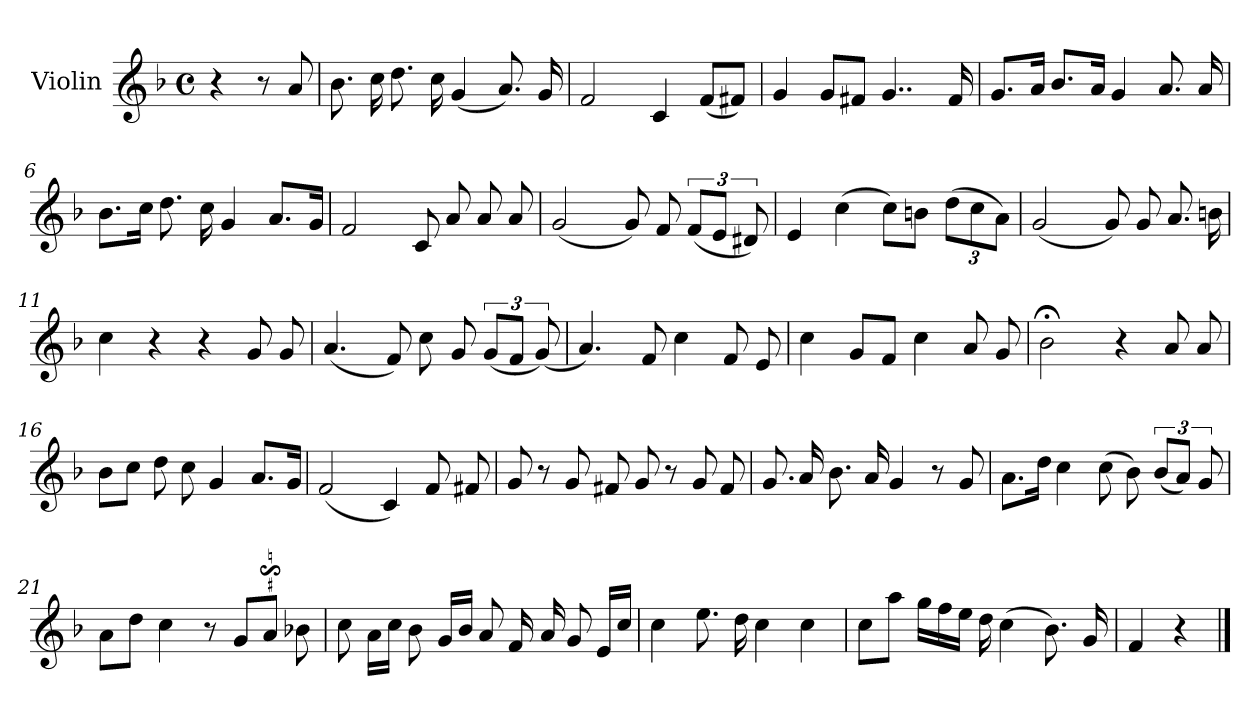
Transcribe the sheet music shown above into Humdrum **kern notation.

**kern	**dynam
*part1	*part1
*staff1	*staff1
*I"Violin	*
*I'Vln.	*
*clefG2	*
*k[b-]	*
*M4/4	*
*met(c)	*
=1	=1
4r	Andante
8r	.
8a	.
=2	=2
8.b-	.
16cc	.
8.dd	.
16cc	.
(4g	.
8.a)	.
16g	.
=3	=3
2f	.
4c	.
(8fL	.
8f#XJ)	.
=4	=4
4g	.
8gL	.
8f#XJ	.
4..g	.
16f#	.
=5	=5
8.gL	.
16aJk	.
8.b-L	.
16aJk	.
4g	.
8.a	.
16a	.
!!LO:LB:g=z
=6	=6
8.b-L	.
16ccJk	.
8.dd	.
16cc	.
4g	.
8.aL	.
16gJk	.
=7	=7
2f	.
8c	.
8a	.
8a	.
8a	.
=8	=8
(2g	.
8g)	.
8f	.
(12fL	.
12eJ	.
12d#X)	.
=9	=9
4e	.
(4cc	.
8ccL)	.
8bnJ	.
(12ddL	.
12cc	.
12aJ)	.
!!LO:LB:g=z
=10	=10
(2g	.
8g)	.
8g	.
8.a	.
16bn	.
=11	=11
4cc	.
4r	.
4r	.
8g	.
8g	.
=12	=12
(4.a	.
8f)	.
8cc	.
8g	.
((12gL	.
12fJ	.
(12g)	.
=13	=13
4.a)	.
8f	.
4cc	.
8f	.
8e	.
!!LO:LB:g=z
=14	=14
4cc	.
8gL	.
8fJ	.
4cc	.
8a	.
8g	.
=15	=15
2b-;<	.
4r	.
8a	.
8a	.
=16	=16
8b-L	.
8ccJ	.
8dd	.
8cc	.
4g	.
8.aL	.
16gJk	.
=17	=17
(2f	.
4c)	.
8f	.
8f#X	.
!!LO:LB:g=z
=18	=18
8g	.
8r	.
(8g	.
8f#X	.
8g	.
8r	.
(8g	.
8f#	.
=19	=19
8.g	.
16a	.
8.b-	.
16a	.
4g	.
8r	.
8g	.
=20	=20
8.aL	.
16ddJk	.
4cc	.
(8cc	.
8b-)	.
(12b-L	.
12aJ)	.
12g	.
=21	=21
8aL	.
8ddJ	.
4cc	.
8r	.
8gL	.
8as$sSJ	.
8b-	.
!!LO:LB:g=z
=22	=22
8cc	.
16aLL	.
16ccJJ	.
8b-	.
16gLL	.
16b-JJ	.
8a	.
16f	.
16a	.
8g	.
16eLL	.
16ccJJ	.
=23	=23
4cc	.
8.ee	.
16dd	.
4cc	.
4cc	.
=24	=24
8ccL	.
8aaJ	.
16ggLL	.
16ff	.
16eeJJ	.
16dd	.
(4cc	.
8.b-)	.
16g	.
=25	=25
4f	.
4r	.
==	==
*-	*-
